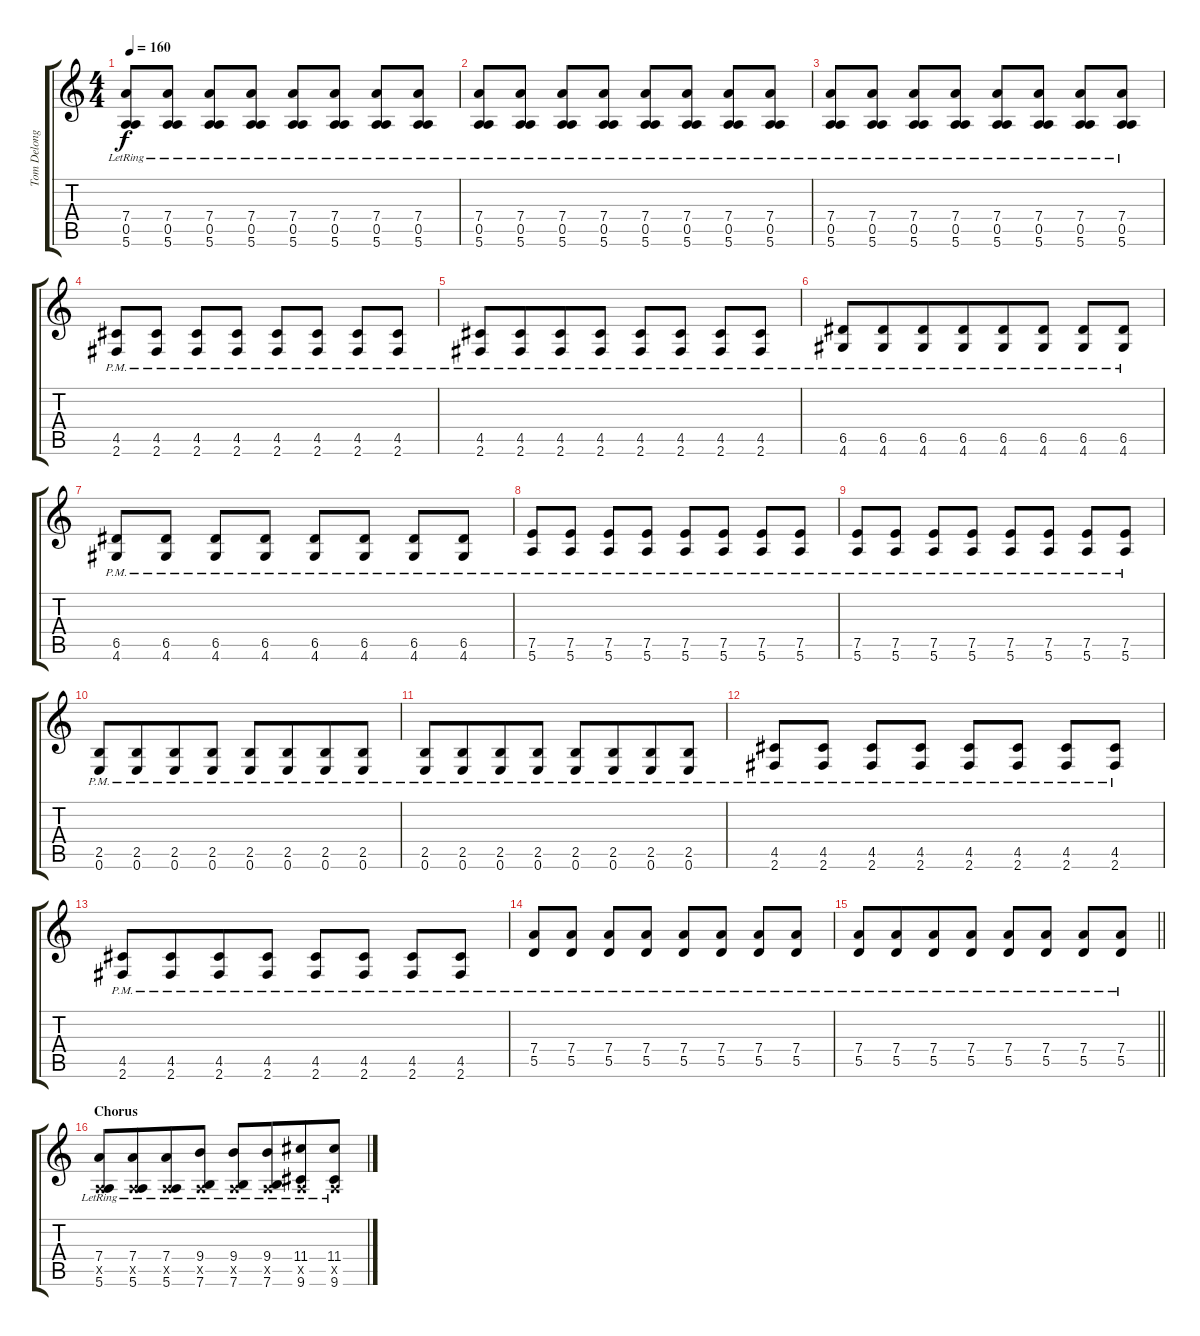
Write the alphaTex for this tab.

\track ("Tom Delonge Distorted Guitar Right Ear" "Tom Delong") {instrument overdrivenguitar}
\staff {score tabs}
\tuning (E4 B3 G3 D3 A2 E2) {hide}
\ts (4 4)
\tempo 160
\clef g2
\ks c
(7.4{lr} 0.5{lr} 5.6{lr}).8{dy f} (7.4{lr} 0.5{lr} 5.6{lr}).8 (7.4{lr} 0.5{lr} 5.6{lr}).8{beam merge} (7.4{lr} 0.5{lr} 5.6{lr}).8 (7.4{lr} 0.5{lr} 5.6{lr}).8 (7.4{lr} 0.5{lr} 5.6{lr}).8 (7.4{lr} 0.5{lr} 5.6{lr}).8 (7.4{lr} 0.5{lr} 5.6{lr}).8 |
(7.4{lr} 0.5{lr} 5.6{lr}).8 (7.4{lr} 0.5{lr} 5.6{lr}).8 (7.4{lr} 0.5{lr} 5.6{lr}).8{beam merge} (7.4{lr} 0.5{lr} 5.6{lr}).8 (7.4{lr} 0.5{lr} 5.6{lr}).8 (7.4{lr} 0.5{lr} 5.6{lr}).8 (7.4{lr} 0.5{lr} 5.6{lr}).8 (7.4{lr} 0.5{lr} 5.6{lr}).8 |
(7.4{lr} 0.5{lr} 5.6{lr}).8 (7.4{lr} 0.5{lr} 5.6{lr}).8 (7.4{lr} 0.5{lr} 5.6{lr}).8{beam merge} (7.4{lr} 0.5{lr} 5.6{lr}).8 (7.4{lr} 0.5{lr} 5.6{lr}).8 (7.4{lr} 0.5{lr} 5.6{lr}).8 (7.4{lr} 0.5{lr} 5.6{lr}).8 (7.4{lr} 0.5{lr} 5.6{lr}).8 |
(4.5{pm} 2.6).8{beam merge} (4.5{pm} 2.6).8 (4.5{pm} 2.6).8{beam merge} (4.5{pm} 2.6).8 (4.5{pm} 2.6).8{beam merge} (4.5{pm} 2.6).8 (4.5{pm} 2.6).8 (4.5{pm} 2.6).8 |
(4.5{pm} 2.6).8 (4.5{pm} 2.6).8{beam merge} (4.5{pm} 2.6).8 (4.5{pm} 2.6).8 (4.5{pm} 2.6).8 (4.5{pm} 2.6).8 (4.5{pm} 2.6).8 (4.5{pm} 2.6).8 |
(6.5{pm} 4.6).8{beam merge} (6.5{pm} 4.6).8{beam merge} (6.5{pm} 4.6).8 (6.5{pm} 4.6).8{beam merge} (6.5{pm} 4.6).8 (6.5{pm} 4.6).8 (6.5{pm} 4.6).8 (6.5{pm} 4.6).8 |
(6.5{pm} 4.6).8{beam merge} (6.5{pm} 4.6).8 (6.5{pm} 4.6).8 (6.5{pm} 4.6).8 (6.5{pm} 4.6).8 (6.5{pm} 4.6).8 (6.5{pm} 4.6).8 (6.5{pm} 4.6).8 |
(7.5{pm} 5.6).8{beam merge} (7.5{pm} 5.6).8 (7.5{pm} 5.6).8 (7.5{pm} 5.6).8 (7.5{pm} 5.6).8 (7.5{pm} 5.6).8 (7.5{pm} 5.6).8 (7.5{pm} 5.6).8 |
(7.5{pm} 5.6).8{beam merge} (7.5{pm} 5.6).8 (7.5{pm} 5.6).8 (7.5{pm} 5.6).8 (7.5{pm} 5.6).8 (7.5{pm} 5.6).8 (7.5{pm} 5.6).8 (7.5{pm} 5.6).8 |
(2.5{pm} 0.6{pm}).8 (2.5{pm} 0.6{pm}).8{beam merge} (2.5{pm} 0.6{pm}).8{beam merge} (2.5{pm} 0.6{pm}).8 (2.5{pm} 0.6{pm}).8 (2.5{pm} 0.6{pm}).8{beam merge} (2.5{pm} 0.6{pm}).8{beam merge} (2.5{pm} 0.6{pm}).8 |
(2.5{pm} 0.6{pm}).8 (2.5{pm} 0.6{pm}).8{beam merge} (2.5{pm} 0.6{pm}).8{beam merge} (2.5{pm} 0.6{pm}).8 (2.5{pm} 0.6{pm}).8 (2.5{pm} 0.6{pm}).8{beam merge} (2.5{pm} 0.6{pm}).8{beam merge} (2.5{pm} 0.6{pm}).8 |
(4.5{pm} 2.6).8{beam merge} (4.5{pm} 2.6).8 (4.5{pm} 2.6).8{beam merge} (4.5{pm} 2.6).8 (4.5{pm} 2.6).8{beam merge} (4.5{pm} 2.6).8 (4.5{pm} 2.6).8 (4.5{pm} 2.6).8 |
(4.5{pm} 2.6).8 (4.5{pm} 2.6).8{beam merge} (4.5{pm} 2.6).8 (4.5{pm} 2.6).8 (4.5{pm} 2.6).8 (4.5{pm} 2.6).8 (4.5{pm} 2.6).8 (4.5{pm} 2.6).8 |
(7.4{pm} 5.5{pm}).8{beam merge} (7.4{pm} 5.5{pm}).8 (7.4{pm} 5.5{pm}).8{beam merge} (7.4{pm} 5.5{pm}).8 (7.4{pm} 5.5{pm}).8{beam merge} (7.4{pm} 5.5{pm}).8 (7.4{pm} 5.5{pm}).8 (7.4{pm} 5.5{pm}).8 |
\barLineRight lightlight
(7.4{pm} 5.5{pm}).8 (7.4{pm} 5.5{pm}).8{beam merge} (7.4{pm} 5.5{pm}).8 (7.4{pm} 5.5{pm}).8 (7.4{pm} 5.5{pm}).8 (7.4{pm} 5.5{pm}).8 (7.4{pm} 5.5{pm}).8 (7.4{pm} 5.5{pm}).8 |
\section ("" "Chorus")
(7.4{lr} 0.5{x} 5.6{lr}).8 (7.4{lr} 0.5{x} 5.6{lr}).8{beam merge} (7.4{lr} 0.5{x} 5.6{lr}).8{beam merge} (9.4{lr} 0.5{x} 7.6{lr}).8 (9.4{lr} 0.5{x} 7.6{lr}).8 (9.4{lr} 0.5{x} 7.6{lr}).8{beam merge} (11.4{lr} 0.5{x} 9.6{lr}).8 (11.4{lr} 0.5{x} 9.6{lr}).8
